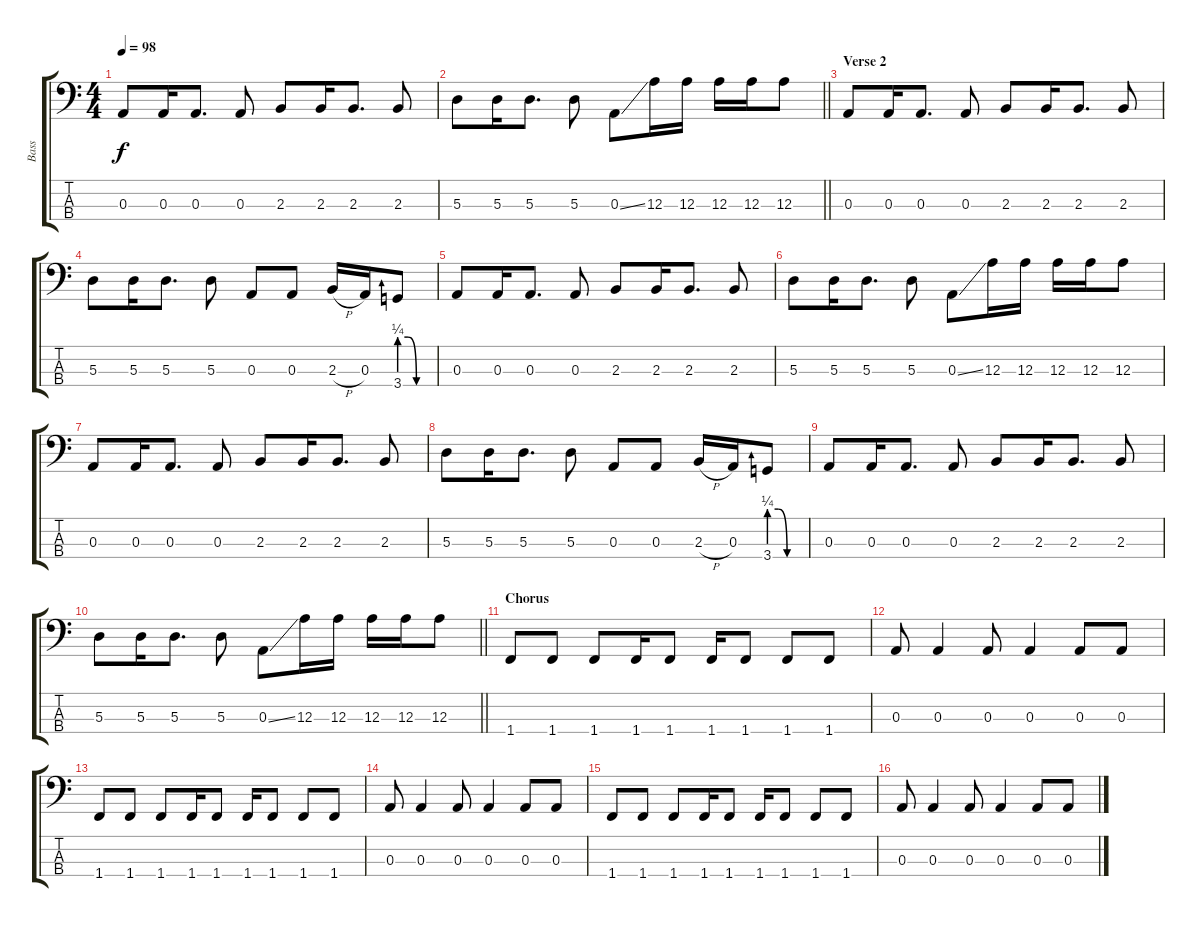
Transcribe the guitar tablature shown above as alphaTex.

\track ("Bass" "Bass") {instrument electricbassfinger}
\staff {score tabs}
\tuning (G2 D2 A1 E1) {hide}
\ts (4 4)
\tempo 98
\clef f4
\ks c
0.3.8{dy f} 0.3.16 0.3.8{d} 0.3.8 2.3.8 2.3.16 2.3.8{d} 2.3.8 |
\barLineRight lightlight
5.3.8 5.3.16 5.3.8{d} 5.3.8 0.3{ss}.8 12.3.16 12.3.16 12.3.16 12.3.16 12.3.8 |
\section ("" "Verse 2")
0.3.8 0.3.16 0.3.8{d} 0.3.8 2.3.8 2.3.16 2.3.8{d} 2.3.8 |
5.3.8 5.3.16 5.3.8{d} 5.3.8 0.3.8 0.3.8 2.3{h}.16 0.3.16 3.4{be (custom 0 1 15 1 30 0 60 0)}.8 |
0.3.8 0.3.16 0.3.8{d} 0.3.8 2.3.8 2.3.16 2.3.8{d} 2.3.8 |
5.3.8 5.3.16 5.3.8{d} 5.3.8 0.3{ss}.8 12.3.16 12.3.16 12.3.16 12.3.16 12.3.8 |
0.3.8 0.3.16 0.3.8{d} 0.3.8 2.3.8 2.3.16 2.3.8{d} 2.3.8 |
5.3.8 5.3.16 5.3.8{d} 5.3.8 0.3.8 0.3.8 2.3{h}.16 0.3.16 3.4{be (custom 0 1 15 1 30 0 60 0)}.8 |
0.3.8 0.3.16 0.3.8{d} 0.3.8 2.3.8 2.3.16 2.3.8{d} 2.3.8 |
\barLineRight lightlight
5.3.8 5.3.16 5.3.8{d} 5.3.8 0.3{ss}.8 12.3.16 12.3.16 12.3.16 12.3.16 12.3.8 |
\section ("" "Chorus")
1.4.8 1.4.8 1.4.8 1.4.16 1.4.8 1.4.16 1.4.8 1.4.8 1.4.8 |
0.3.8 0.3.4 0.3.8 0.3.4 0.3.8 0.3.8 |
1.4.8 1.4.8 1.4.8 1.4.16 1.4.8 1.4.16 1.4.8 1.4.8 1.4.8 |
0.3.8 0.3.4 0.3.8 0.3.4 0.3.8 0.3.8 |
1.4.8 1.4.8 1.4.8 1.4.16 1.4.8 1.4.16 1.4.8 1.4.8 1.4.8 |
0.3.8 0.3.4 0.3.8 0.3.4 0.3.8 0.3.8
